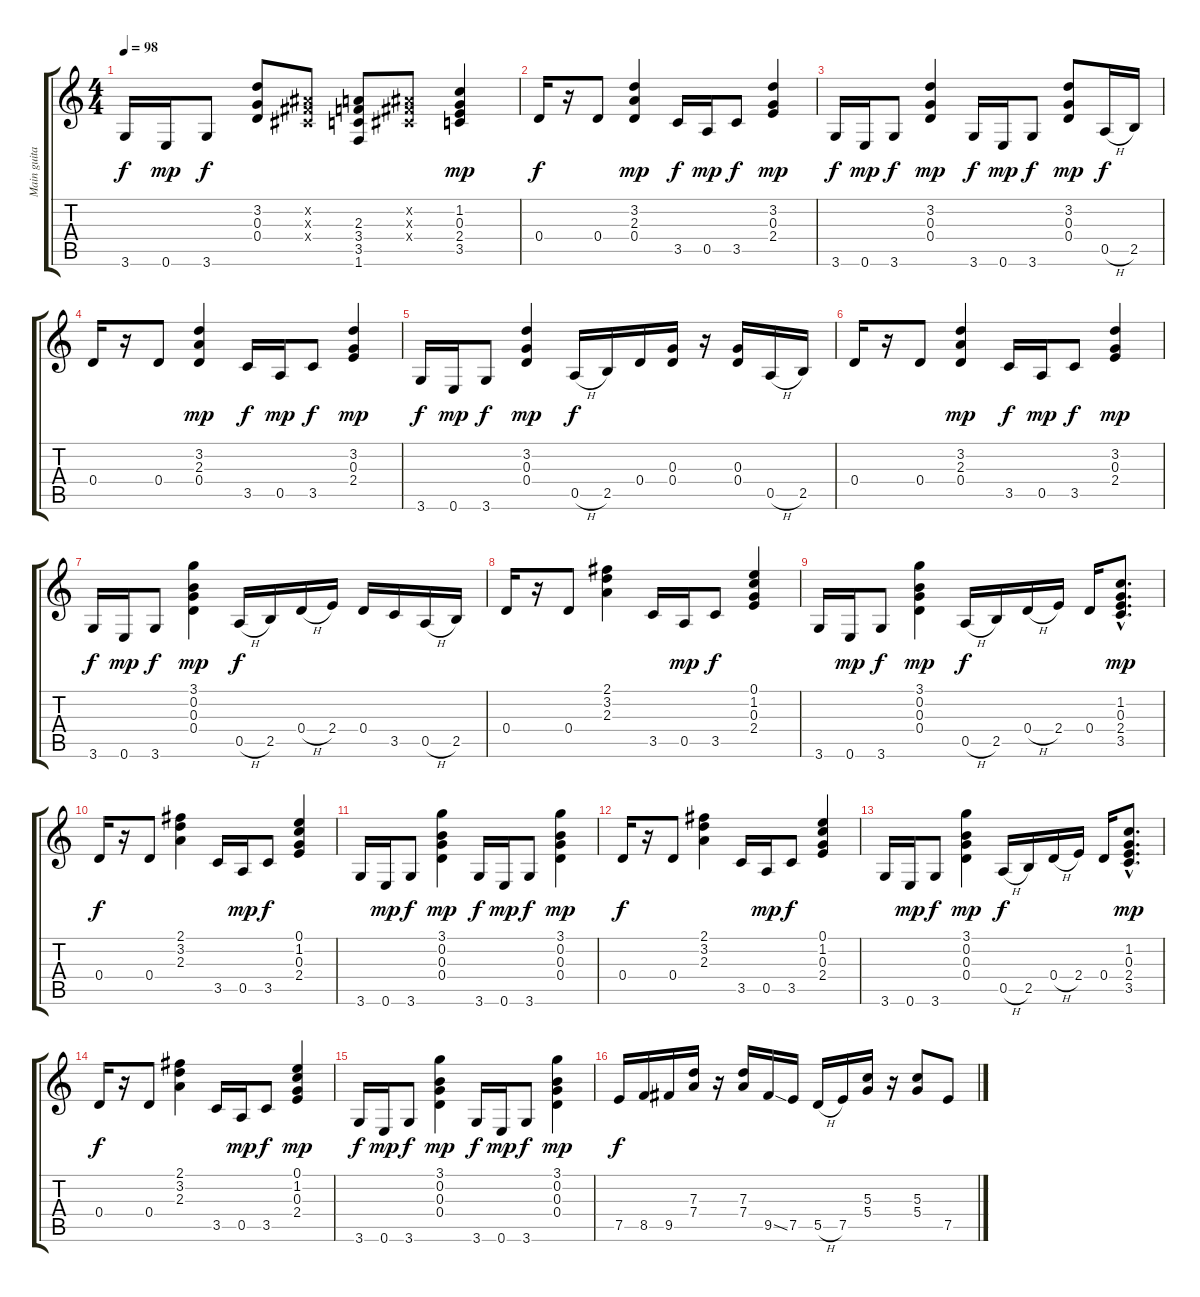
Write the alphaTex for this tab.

\track ("Main guitar" "Main guita") {instrument overdrivenguitar}
\staff {score tabs}
\tuning (E4 B3 G3 D3 A2 E2) {hide}
\ts (4 4)
\tempo 98
\clef g2
\ks c
3.6.16{dy f} 0.6.16{dy mp} 3.6.8{dy f} (3.2 0.3 0.4).8 (-1.2{x} -1.3{x} -1.4{x}).8 (2.3 3.4 3.5 1.6).8 (-1.2{x} -1.3{x} -1.4{x}).8 (1.2 0.3 2.4 3.5).4{dy mp} |
0.4.16{dy f} r.16 0.4.8 (3.2 2.3 0.4).4{dy mp} 3.5.16{dy f} 0.5.16{dy mp} 3.5.8{dy f} (3.2 0.3 2.4).4{dy mp} |
3.6.16{dy f} 0.6.16{dy mp} 3.6.8{dy f} (3.2 0.3 0.4).4{dy mp} 3.6.16{dy f} 0.6.16{dy mp} 3.6.8{dy f} (3.2 0.3 0.4).8{dy mp} 0.5{h}.16{dy f} 2.5.16 |
0.4.16 r.16 0.4.8 (3.2 2.3 0.4).4{dy mp} 3.5.16{dy f} 0.5.16{dy mp} 3.5.8{dy f} (3.2 0.3 2.4).4{dy mp} |
3.6.16{dy f} 0.6.16{dy mp} 3.6.8{dy f} (3.2 0.3 0.4).4{dy mp} 0.5{h}.16{dy f} 2.5.16 0.4.16 (0.3 0.4).16 r.16 (0.3 0.4).16 0.5{h}.16 2.5.16 |
0.4.16 r.16 0.4.8 (3.2 2.3 0.4).4{dy mp} 3.5.16{dy f} 0.5.16{dy mp} 3.5.8{dy f} (3.2 0.3 2.4).4{dy mp} |
3.6.16{dy f} 0.6.16{dy mp} 3.6.8{dy f} (3.1 0.2 0.3 0.4).4{dy mp} 0.5{h}.16{dy f} 2.5.16 0.4{h}.16 2.4.16 0.4.16 3.5.16 0.5{h}.16 2.5.16 |
0.4.16 r.16 0.4.8 (2.1 3.2 2.3).4 3.5.16 0.5.16{dy mp} 3.5.8{dy f} (0.1 1.2 0.3 2.4).4 |
3.6.16 0.6.16{dy mp} 3.6.8{dy f} (3.1 0.2 0.3 0.4).4{dy mp} 0.5{h}.16{dy f} 2.5.16 0.4{h}.16 2.4.16 0.4.16 (1.2{hac} 0.3{hac} 2.4{hac} 3.5{hac}).8{d dy mp} |
0.4.16{dy f} r.16 0.4.8 (2.1 3.2 2.3).4 3.5.16 0.5.16{dy mp} 3.5.8{dy f} (0.1 1.2 0.3 2.4).4 |
3.6.16 0.6.16{dy mp} 3.6.8{dy f} (3.1 0.2 0.3 0.4).4{dy mp} 3.6.16{dy f} 0.6.16{dy mp} 3.6.8{dy f} (3.1 0.2 0.3 0.4).4{dy mp} |
0.4.16{dy f} r.16 0.4.8 (2.1 3.2 2.3).4 3.5.16 0.5.16{dy mp} 3.5.8{dy f} (0.1 1.2 0.3 2.4).4 |
3.6.16 0.6.16{dy mp} 3.6.8{dy f} (3.1 0.2 0.3 0.4).4{dy mp} 0.5{h}.16{dy f} 2.5.16 0.4{h}.16 2.4.16 0.4.16 (1.2{hac} 0.3{hac} 2.4{hac} 3.5{hac}).8{d dy mp} |
0.4.16{dy f} r.16 0.4.8 (2.1 3.2 2.3).4 3.5.16 0.5.16{dy mp} 3.5.8{dy f} (0.1 1.2 0.3 2.4).4{dy mp} |
3.6.16{dy f} 0.6.16{dy mp} 3.6.8{dy f} (3.1 0.2 0.3 0.4).4{dy mp} 3.6.16{dy f} 0.6.16{dy mp} 3.6.8{dy f} (3.1 0.2 0.3 0.4).4{dy mp} |
7.5.16{dy f} 8.5.16 9.5.16 (7.3 7.4).16 r.16 (7.3 7.4).16 9.5{ss}.16 7.5.16 5.5{h}.16 7.5.16 (5.3 5.4).16 r.16 (5.3 5.4).8 7.5{ss}.8
